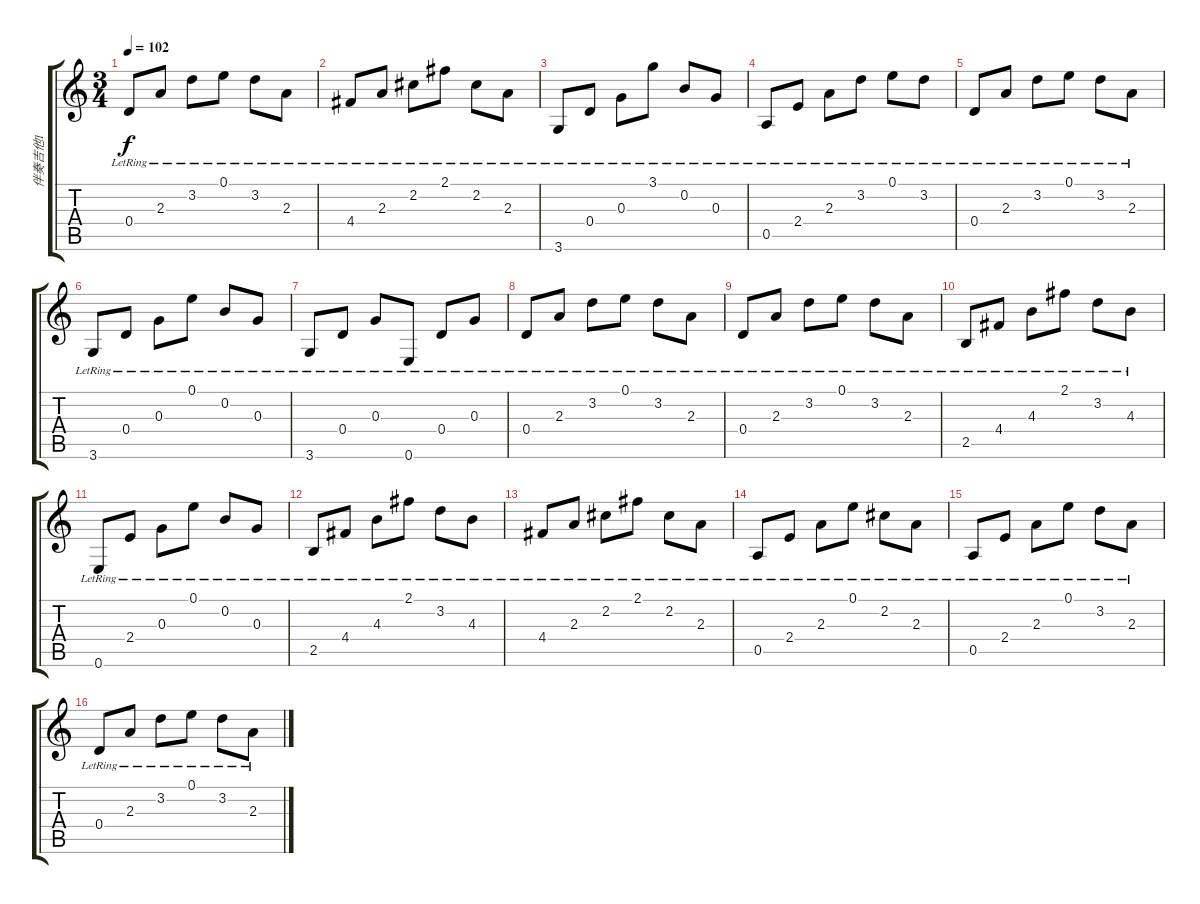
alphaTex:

\track ("伴奏吉他1" "伴奏吉他1") {instrument acousticguitarsteel}
\staff {score tabs}
\tuning (E4 B3 G3 D3 A2 E2) {hide}
\ts (3 4)
\tempo 102
\clef g2
\ks c
0.4{lr}.8{dy f} 2.3{lr}.8 3.2{lr}.8 0.1{lr}.8 3.2{lr}.8 2.3{lr}.8 |
4.4{lr}.8 2.3{lr}.8 2.2{lr}.8 2.1{lr}.8 2.2{lr}.8 2.3{lr}.8 |
3.6{lr}.8 0.4{lr}.8 0.3{lr}.8 3.1{lr}.8 0.2{lr}.8 0.3{lr}.8 |
0.5{lr}.8 2.4{lr}.8 2.3{lr}.8 3.2{lr}.8 0.1{lr}.8 3.2{lr}.8 |
0.4{lr}.8 2.3{lr}.8 3.2{lr}.8 0.1{lr}.8 3.2{lr}.8 2.3{lr}.8 |
3.6{lr}.8 0.4{lr}.8 0.3{lr}.8 0.1{lr}.8 0.2{lr}.8 0.3{lr}.8 |
3.6{lr}.8 0.4{lr}.8 0.3{lr}.8 0.6{lr}.8 0.4{lr}.8 0.3{lr}.8 |
0.4{lr}.8 2.3{lr}.8 3.2{lr}.8 0.1{lr}.8 3.2{lr}.8 2.3{lr}.8 |
0.4{lr}.8 2.3{lr}.8 3.2{lr}.8 0.1{lr}.8 3.2{lr}.8 2.3{lr}.8 |
2.5{lr}.8 4.4{lr}.8 4.3{lr}.8 2.1{lr}.8 3.2{lr}.8 4.3{lr}.8 |
0.6{lr}.8 2.4{lr}.8 0.3{lr}.8 0.1{lr}.8 0.2{lr}.8 0.3{lr}.8 |
2.5{lr}.8 4.4{lr}.8 4.3{lr}.8 2.1{lr}.8 3.2{lr}.8 4.3{lr}.8 |
4.4{lr}.8 2.3{lr}.8 2.2{lr}.8 2.1{lr}.8 2.2{lr}.8 2.3{lr}.8 |
0.5{lr}.8 2.4{lr}.8 2.3{lr}.8 0.1{lr}.8 2.2{lr}.8 2.3{lr}.8 |
0.5{lr}.8 2.4{lr}.8 2.3{lr}.8 0.1{lr}.8 3.2{lr}.8 2.3{lr}.8 |
0.4{lr}.8 2.3{lr}.8 3.2{lr}.8 0.1{lr}.8 3.2{lr}.8 2.3{lr}.8
